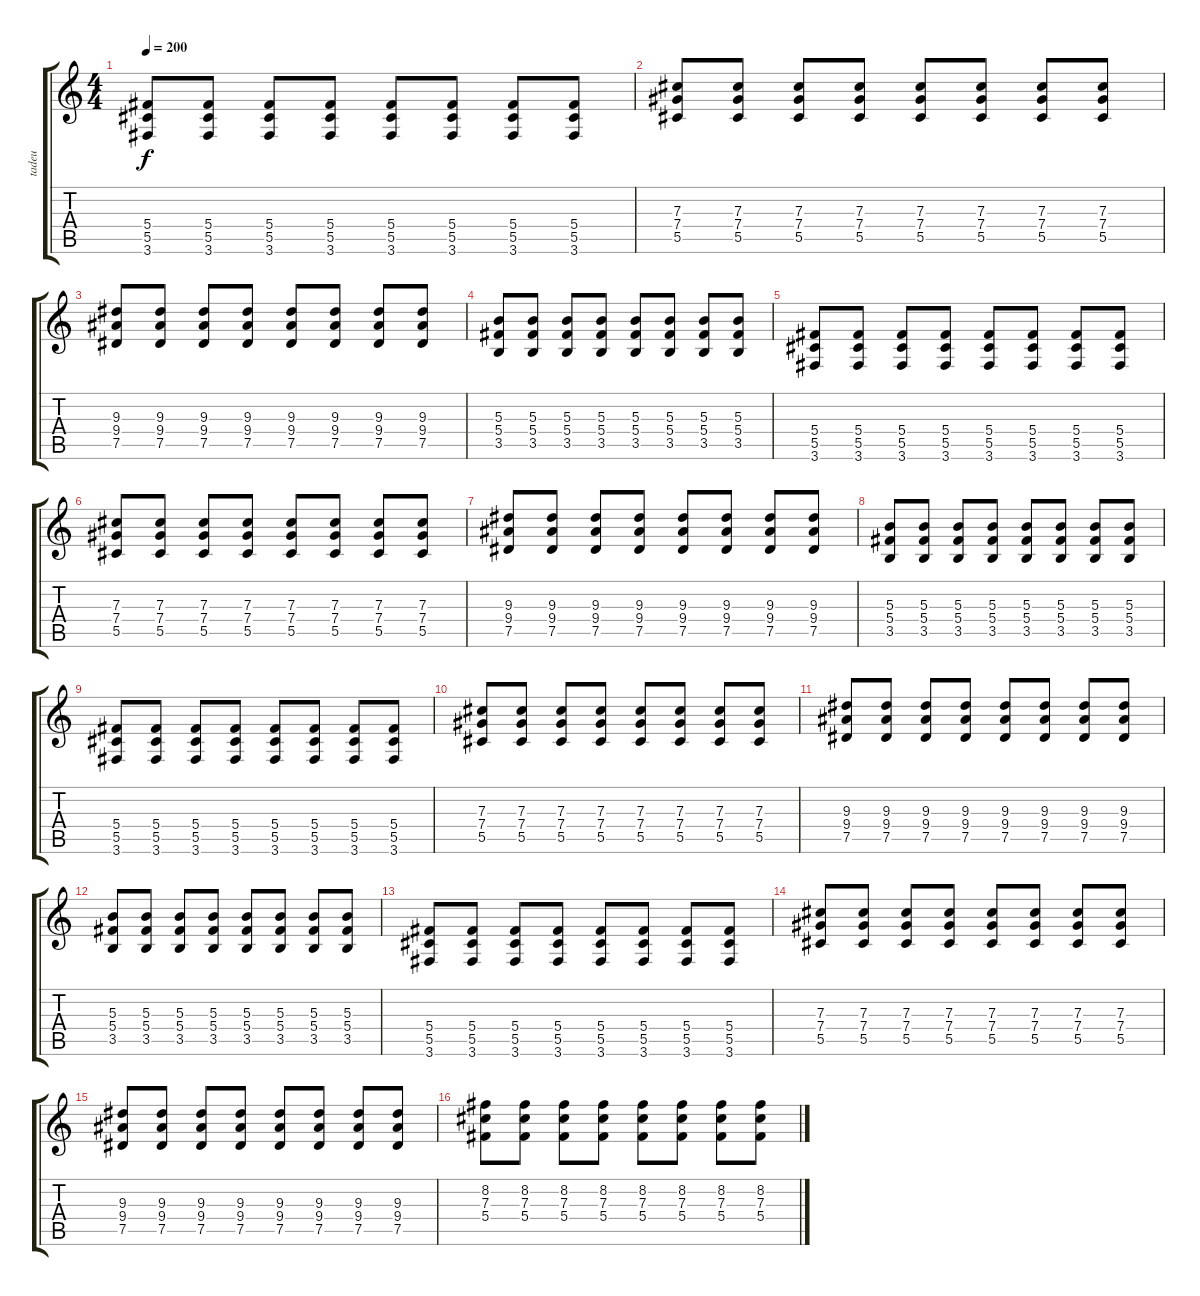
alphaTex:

\track ("tadeu" "tadeu") {instrument acousticguitarsteel}
\staff {score tabs}
\tuning (Eb4 Bb3 Gb3 Db3 Ab2 Eb2) {hide}
\ts (4 4)
\tempo 200
\clef g2
\ks c
(5.4 5.5 3.6).8{dy f instrument electricguitarmuted} (5.4 5.5 3.6).8 (5.4 5.5 3.6).8 (5.4 5.5 3.6).8 (5.4 5.5 3.6).8 (5.4 5.5 3.6).8 (5.4 5.5 3.6).8 (5.4 5.5 3.6).8 |
(7.3 7.4 5.5).8 (7.3 7.4 5.5).8 (7.3 7.4 5.5).8 (7.3 7.4 5.5).8 (7.3 7.4 5.5).8 (7.3 7.4 5.5).8 (7.3 7.4 5.5).8 (7.3 7.4 5.5).8 |
(9.3 9.4 7.5).8 (9.3 9.4 7.5).8 (9.3 9.4 7.5).8 (9.3 9.4 7.5).8 (9.3 9.4 7.5).8 (9.3 9.4 7.5).8 (9.3 9.4 7.5).8 (9.3 9.4 7.5).8 |
(5.3 5.4 3.5).8 (5.3 5.4 3.5).8 (5.3 5.4 3.5).8 (5.3 5.4 3.5).8 (5.3 5.4 3.5).8 (5.3 5.4 3.5).8 (5.3 5.4 3.5).8 (5.3 5.4 3.5).8 |
(5.4 5.5 3.6).8 (5.4 5.5 3.6).8 (5.4 5.5 3.6).8 (5.4 5.5 3.6).8 (5.4 5.5 3.6).8 (5.4 5.5 3.6).8 (5.4 5.5 3.6).8 (5.4 5.5 3.6).8 |
(7.3 7.4 5.5).8 (7.3 7.4 5.5).8 (7.3 7.4 5.5).8 (7.3 7.4 5.5).8 (7.3 7.4 5.5).8 (7.3 7.4 5.5).8 (7.3 7.4 5.5).8 (7.3 7.4 5.5).8 |
(9.3 9.4 7.5).8 (9.3 9.4 7.5).8 (9.3 9.4 7.5).8 (9.3 9.4 7.5).8 (9.3 9.4 7.5).8 (9.3 9.4 7.5).8 (9.3 9.4 7.5).8 (9.3 9.4 7.5).8 |
(5.3 5.4 3.5).8 (5.3 5.4 3.5).8 (5.3 5.4 3.5).8 (5.3 5.4 3.5).8 (5.3 5.4 3.5).8 (5.3 5.4 3.5).8 (5.3 5.4 3.5).8 (5.3 5.4 3.5).8 |
(5.4 5.5 3.6).8 (5.4 5.5 3.6).8 (5.4 5.5 3.6).8 (5.4 5.5 3.6).8 (5.4 5.5 3.6).8 (5.4 5.5 3.6).8 (5.4 5.5 3.6).8 (5.4 5.5 3.6).8 |
(7.3 7.4 5.5).8 (7.3 7.4 5.5).8 (7.3 7.4 5.5).8 (7.3 7.4 5.5).8 (7.3 7.4 5.5).8 (7.3 7.4 5.5).8 (7.3 7.4 5.5).8 (7.3 7.4 5.5).8 |
(9.3 9.4 7.5).8 (9.3 9.4 7.5).8 (9.3 9.4 7.5).8 (9.3 9.4 7.5).8 (9.3 9.4 7.5).8 (9.3 9.4 7.5).8 (9.3 9.4 7.5).8 (9.3 9.4 7.5).8 |
(5.3 5.4 3.5).8 (5.3 5.4 3.5).8 (5.3 5.4 3.5).8 (5.3 5.4 3.5).8 (5.3 5.4 3.5).8 (5.3 5.4 3.5).8 (5.3 5.4 3.5).8 (5.3 5.4 3.5).8 |
(5.4 5.5 3.6).8 (5.4 5.5 3.6).8 (5.4 5.5 3.6).8 (5.4 5.5 3.6).8 (5.4 5.5 3.6).8 (5.4 5.5 3.6).8 (5.4 5.5 3.6).8 (5.4 5.5 3.6).8 |
(7.3 7.4 5.5).8 (7.3 7.4 5.5).8 (7.3 7.4 5.5).8 (7.3 7.4 5.5).8 (7.3 7.4 5.5).8 (7.3 7.4 5.5).8 (7.3 7.4 5.5).8 (7.3 7.4 5.5).8 |
(9.3 9.4 7.5).8 (9.3 9.4 7.5).8 (9.3 9.4 7.5).8 (9.3 9.4 7.5).8 (9.3 9.4 7.5).8 (9.3 9.4 7.5).8 (9.3 9.4 7.5).8 (9.3 9.4 7.5).8 |
(8.2 7.3 5.4).8{instrument acousticguitarsteel} (8.2 7.3 5.4).8 (8.2 7.3 5.4).8 (8.2 7.3 5.4).8 (8.2 7.3 5.4).8 (8.2 7.3 5.4).8 (8.2 7.3 5.4).8 (8.2 7.3 5.4).8
